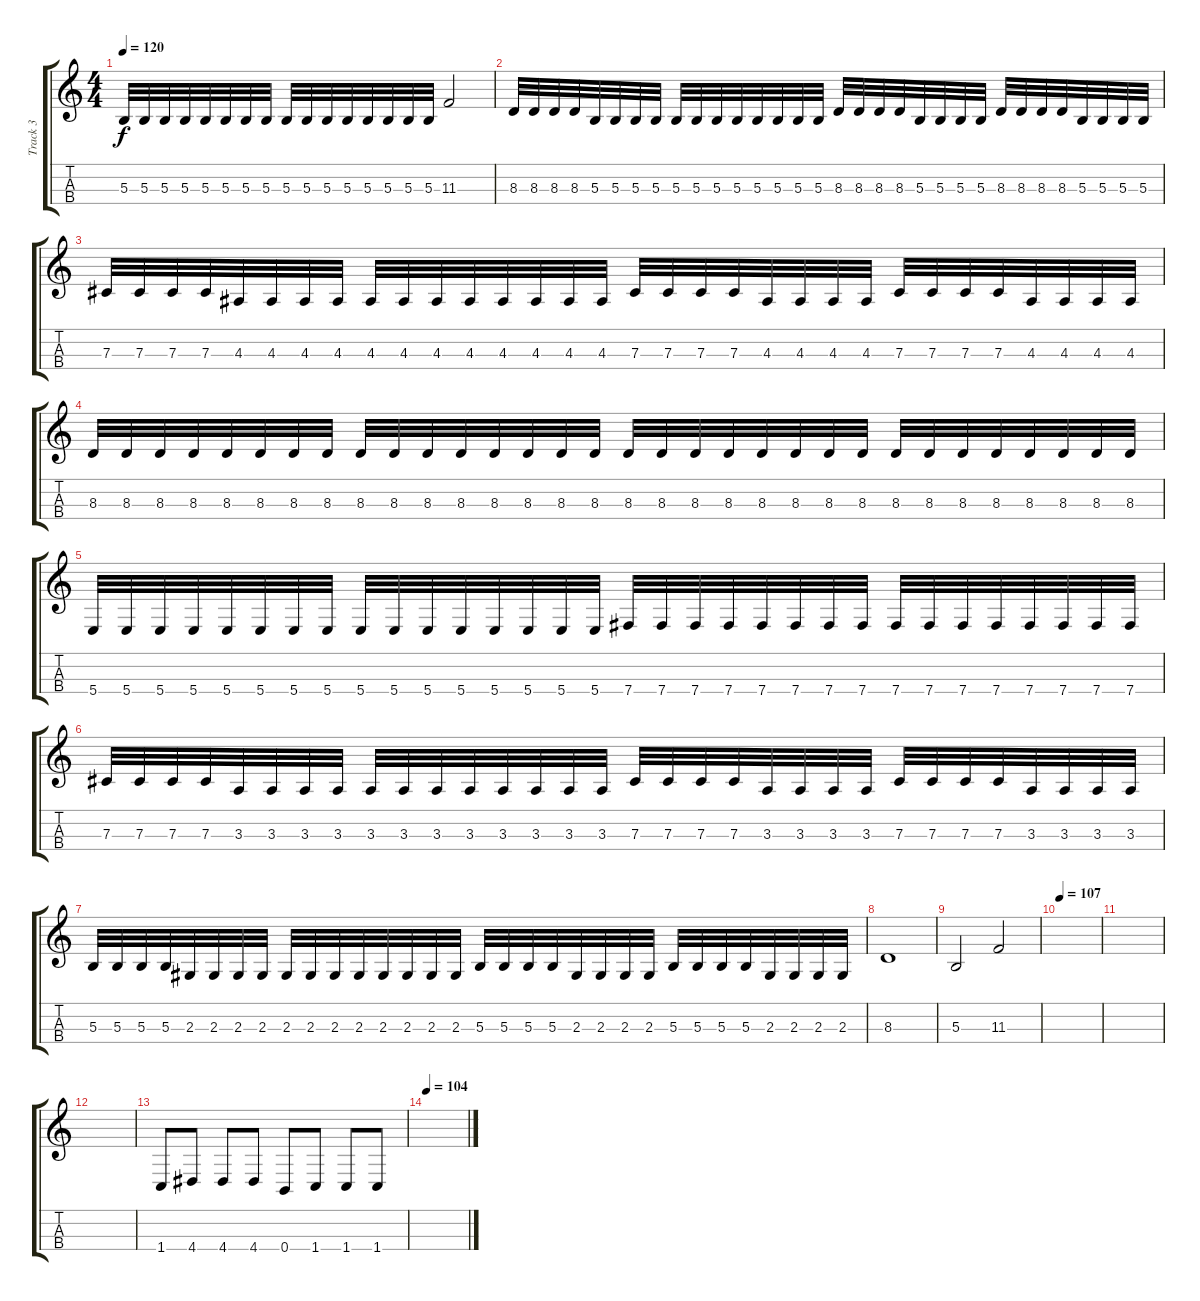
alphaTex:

\track ("Track 3" "Track 3") {instrument electricbasspick}
\staff {score tabs}
\tuning (E3 B2 Gb2 B1) {hide}
\ts (4 4)
\tempo 120
\clef g2
\ks c
5.3.32{dy f} 5.3.32 5.3.32 5.3.32 5.3.32 5.3.32 5.3.32 5.3.32 5.3.32 5.3.32 5.3.32 5.3.32 5.3.32 5.3.32 5.3.32 5.3.32 11.3.2 |
8.3.32 8.3.32 8.3.32 8.3.32 5.3.32 5.3.32 5.3.32 5.3.32 5.3.32 5.3.32 5.3.32 5.3.32 5.3.32 5.3.32 5.3.32 5.3.32 8.3.32 8.3.32 8.3.32 8.3.32 5.3.32 5.3.32 5.3.32 5.3.32 8.3.32 8.3.32 8.3.32 8.3.32 5.3.32 5.3.32 5.3.32 5.3.32 |
7.3.32 7.3.32 7.3.32 7.3.32 4.3.32 4.3.32 4.3.32 4.3.32 4.3.32 4.3.32 4.3.32 4.3.32 4.3.32 4.3.32 4.3.32 4.3.32 7.3.32 7.3.32 7.3.32 7.3.32 4.3.32 4.3.32 4.3.32 4.3.32 7.3.32 7.3.32 7.3.32 7.3.32 4.3.32 4.3.32 4.3.32 4.3.32 |
8.3.32 8.3.32 8.3.32 8.3.32 8.3.32 8.3.32 8.3.32 8.3.32 8.3.32 8.3.32 8.3.32 8.3.32 8.3.32 8.3.32 8.3.32 8.3.32 8.3.32 8.3.32 8.3.32 8.3.32 8.3.32 8.3.32 8.3.32 8.3.32 8.3.32 8.3.32 8.3.32 8.3.32 8.3.32 8.3.32 8.3.32 8.3.32 |
5.4.32 5.4.32 5.4.32 5.4.32 5.4.32 5.4.32 5.4.32 5.4.32 5.4.32 5.4.32 5.4.32 5.4.32 5.4.32 5.4.32 5.4.32 5.4.32 7.4.32 7.4.32 7.4.32 7.4.32 7.4.32 7.4.32 7.4.32 7.4.32 7.4.32 7.4.32 7.4.32 7.4.32 7.4.32 7.4.32 7.4.32 7.4.32 |
7.3.32 7.3.32 7.3.32 7.3.32 3.3.32 3.3.32 3.3.32 3.3.32 3.3.32 3.3.32 3.3.32 3.3.32 3.3.32 3.3.32 3.3.32 3.3.32 7.3.32 7.3.32 7.3.32 7.3.32 3.3.32 3.3.32 3.3.32 3.3.32 7.3.32 7.3.32 7.3.32 7.3.32 3.3.32 3.3.32 3.3.32 3.3.32 |
5.3.32 5.3.32 5.3.32 5.3.32 2.3.32 2.3.32 2.3.32 2.3.32 2.3.32 2.3.32 2.3.32 2.3.32 2.3.32 2.3.32 2.3.32 2.3.32 5.3.32 5.3.32 5.3.32 5.3.32 2.3.32 2.3.32 2.3.32 2.3.32 5.3.32 5.3.32 5.3.32 5.3.32 2.3.32 2.3.32 2.3.32 2.3.32 |
8.3.1 |
5.3.2 11.3.2 |
\tempo 107
|
|
|
1.4.8 4.4.8 4.4.8 4.4.8 0.4.8 1.4.8 1.4.8 1.4.8 |
\tempo 104
